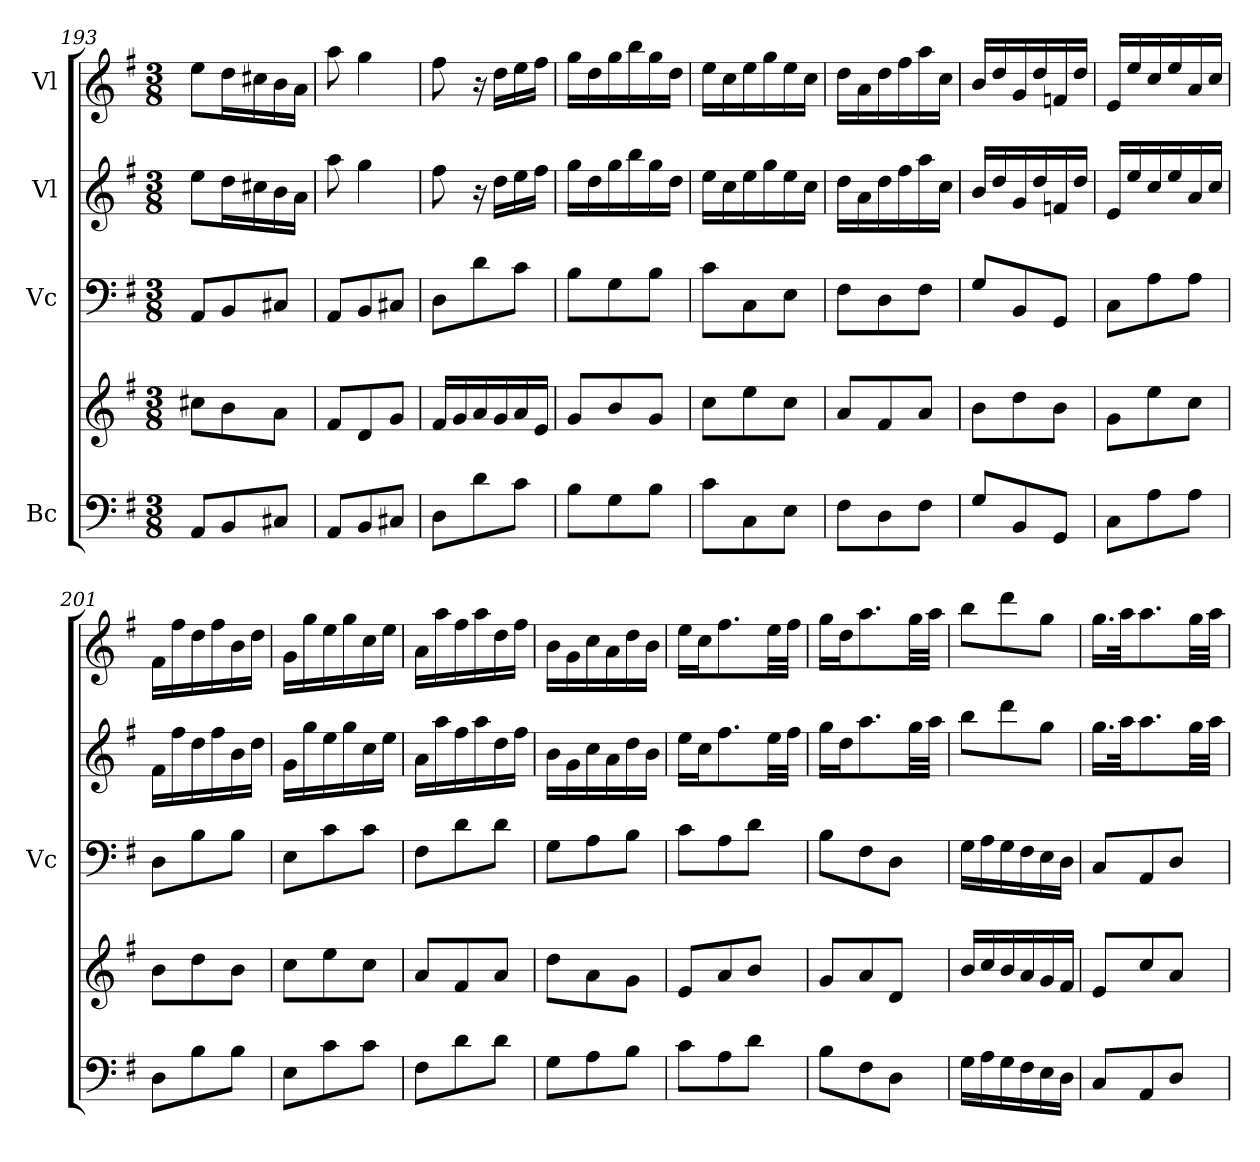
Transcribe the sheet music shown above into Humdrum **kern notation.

**kern	**kern	**kern	**kern	**kern
*part4	*part4	*part3	*part2	*part1
*staff5	*staff4	*staff3	*staff2	*staff1
*I"Bc	*	*I"Vc	*I"Vl	*I"Vl
*	*	*I'Vc	*	*
*clefF4	*clefG2	*clefF4	*clefG2	*clefG2
*k[f#]	*k[f#]	*k[f#]	*k[f#]	*k[f#]
*M3/8	*M3/8	*M3/8	*M3/8	*M3/8
=193	=193	=193	=193	=193
8AA/L	8cc#X\L	8AA/L	8ee\L	8ee\L
8BB/	8b\	8BB/	16dd\L	16dd\L
.	.	.	16cc#X\	16cc#X\
8C#X/J	8a\J	8C#X/J	16b\	16b\
.	.	.	16a\JJ	16a\JJ
=194	=194	=194	=194	=194
8AA/L	8f#/L	8AA/L	8aa\	8aa\
8BB/	8d/	8BB/	4gg\	4gg\
8C#X/J	8g/J	8C#X/J	.	.
=195	=195	=195	=195	=195
8D\L	16f#/LL	8D\L	8ff#\	8ff#\
.	16g/	.	.	.
8d\	16a/	8d\	16r	16r
.	16g/	.	16dd\LL	16dd\LL
8c\J	16a/	8c\J	16ee\	16ee\
.	16e/JJ	.	16ff#\JJ	16ff#\JJ
=196	=196	=196	=196	=196
8B\L	8g/L	8B\L	16gg\LL	16gg\LL
.	.	.	16dd\	16dd\
8G\	8b/	8G\	16gg\	16gg\
.	.	.	16bb\	16bb\
8B\J	8g/J	8B\J	16gg\	16gg\
.	.	.	16dd\JJ	16dd\JJ
=197	=197	=197	=197	=197
8c\L	8cc\L	8c\L	16ee\LL	16ee\LL
.	.	.	16cc\	16cc\
8C\	8ee\	8C\	16ee\	16ee\
.	.	.	16gg\	16gg\
8E\J	8cc\J	8E\J	16ee\	16ee\
.	.	.	16cc\JJ	16cc\JJ
=198	=198	=198	=198	=198
8F#\L	8a/L	8F#\L	16dd\LL	16dd\LL
.	.	.	16a\	16a\
8D\	8f#/	8D\	16dd\	16dd\
.	.	.	16ff#\	16ff#\
8F#\J	8a/J	8F#\J	16aa\	16aa\
.	.	.	16cc\JJ	16cc\JJ
!!LO:LB:g=z
=199	=199	=199	=199	=199
8G/L	8b\L	8G/L	16b/LL	16b/LL
.	.	.	16dd/	16dd/
8BB/	8dd\	8BB/	16g/	16g/
.	.	.	16dd/	16dd/
8GG/J	8b\J	8GG/J	16fn/	16fn/
.	.	.	16dd/JJ	16dd/JJ
=200	=200	=200	=200	=200
8C\L	8g\L	8C\L	16e/LL	16e/LL
.	.	.	16ee/	16ee/
8A\	8ee\	8A\	16cc/	16cc/
.	.	.	16ee/	16ee/
8A\J	8cc\J	8A\J	16a/	16a/
.	.	.	16cc/JJ	16cc/JJ
=201	=201	=201	=201	=201
8D\L	8b\L	8D\L	16f#\LL	16f#\LL
.	.	.	16ff#\	16ff#\
8B\	8dd\	8B\	16dd\	16dd\
.	.	.	16ff#\	16ff#\
8B\J	8b\J	8B\J	16b\	16b\
.	.	.	16dd\JJ	16dd\JJ
=202	=202	=202	=202	=202
8E\L	8cc\L	8E\L	16g\LL	16g\LL
.	.	.	16gg\	16gg\
8c\	8ee\	8c\	16ee\	16ee\
.	.	.	16gg\	16gg\
8c\J	8cc\J	8c\J	16cc\	16cc\
.	.	.	16ee\JJ	16ee\JJ
=203	=203	=203	=203	=203
8F#\L	8a/L	8F#\L	16a\LL	16a\LL
.	.	.	16aa\	16aa\
8d\	8f#/	8d\	16ff#\	16ff#\
.	.	.	16aa\	16aa\
8d\J	8a/J	8d\J	16dd\	16dd\
.	.	.	16ff#\JJ	16ff#\JJ
=204	=204	=204	=204	=204
8G\L	8dd\L	8G\L	16b\LL	16b\LL
.	.	.	16g\	16g\
8A\	8a\	8A\	16cc\	16cc\
.	.	.	16a\	16a\
8B\J	8g\J	8B\J	16dd\	16dd\
.	.	.	16b\JJ	16b\JJ
=205	=205	=205	=205	=205
8c\L	8e/L	8c\L	16ee\LL	16ee\LL
.	.	.	16cc\J	16cc\J
8A\	8a/	8A\	8.ff#\	8.ff#\
8d\J	8b/J	8d\J	.	.
.	.	.	32ee\LL	32ee\LL
.	.	.	32ff#\JJJ	32ff#\JJJ
=206	=206	=206	=206	=206
8B\L	8g/L	8B\L	16gg\LL	16gg\LL
.	.	.	16dd\J	16dd\J
8F#\	8a/	8F#\	8.aa\	8.aa\
8D\J	8d/J	8D\J	.	.
.	.	.	32gg\LL	32gg\LL
.	.	.	32aa\JJJ	32aa\JJJ
!!LO:LB:g=z
=207	=207	=207	=207	=207
16G\LL	16b/LL	16G\LL	8bb\L	8bb\L
16A\	16cc/	16A\	.	.
16G\	16b/	16G\	8ddd\	8ddd\
16F#\	16a/	16F#\	.	.
16E\	16g/	16E\	8gg\J	8gg\J
16D\JJ	16f#/JJ	16D\JJ	.	.
=208	=208	=208	=208	=208
8C/L	8e/L	8C/L	16.gg\LL	16.gg\LL
.	.	.	32aa\JK	32aa\JK
8AA/	8cc/	8AA/	8.aa\	8.aa\
8D/J	8a/J	8D/J	.	.
.	.	.	32gg\LL	32gg\LL
.	.	.	32aa\JJJ	32aa\JJJ
=	=	=	=	=
*-	*-	*-	*-	*-
